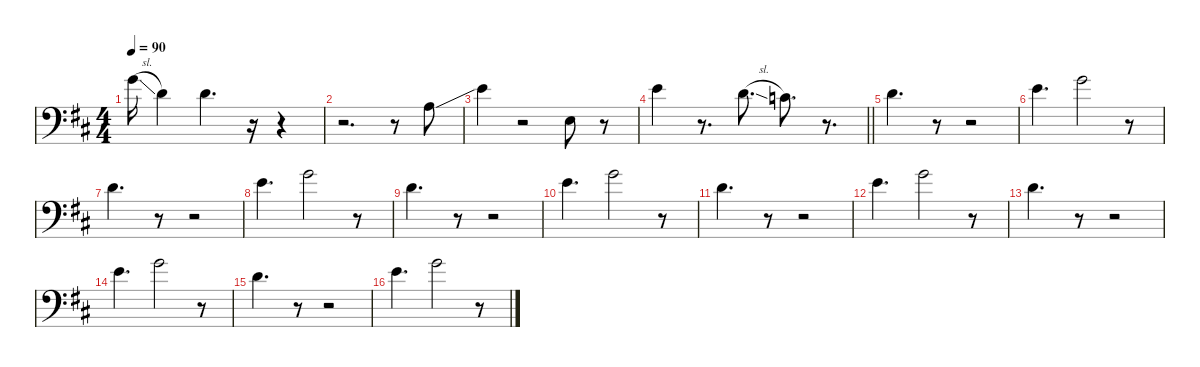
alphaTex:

\defaultSystemsLayout 4
\hideDynamics
\bracketExtendMode nobrackets
\singleTrackTrackNamePolicy hidden
\multiTrackTrackNamePolicy hidden
\otherSystemsTrackNameOrientation horizontal
\track ("Vocals" "cb.") {instrument contrabass}
\staff {score}
\tuning (E4 B3 G3 D3 A2 E2)
\ts (4 4)
\tempo 90
\clef f4
\ks bminor
5.4{sl t acc forcenatural}.16{dy mp beam Down} 0.4{acc forcenatural}.4{dy p beam Down} 0.4{acc forcenatural}.4{d beam Down} r.16{beam Down} r.4{beam Down} |
r.2{d beam Down} r.8{beam Down} 0.5{ss acc forcenatural}.8{beam Down} |
7.5{acc forcenatural}.4{beam Down} r.2{beam Down} 0.6{acc forcenatural}.8{dy pp beam Down} r.8{beam Down} |
\barLineRight lightlight
7.5{acc forcenatural}.4{dy p beam Down} r.8{d beam Down} 5.5{sl acc forcenatural}.8{d beam Down} 3.5{acc forcenatural}.8{d beam Down} r.8{d beam Down} |
5.5{acc forcenatural}.4{d beam Down} r.8{beam Down} r.2{beam Down} |
7.5{acc forcenatural}.4{d beam Down} 10.5{acc forcenatural}.2{beam Down} r.8{beam Down} |
5.5{acc forcenatural}.4{d beam Down} r.8{beam Down} r.2{beam Down} |
7.5{acc forcenatural}.4{d beam Down} 10.5{acc forcenatural}.2{beam Down} r.8{beam Down} |
5.5{acc forcenatural}.4{d beam Down} r.8{beam Down} r.2{beam Down} |
7.5{acc forcenatural}.4{d beam Down} 10.5{acc forcenatural}.2{beam Down} r.8{beam Down} |
5.5{acc forcenatural}.4{d beam Down} r.8{beam Down} r.2{beam Down} |
7.5{acc forcenatural}.4{d beam Down} 10.5{acc forcenatural}.2{beam Down} r.8{beam Down} |
5.5{acc forcenatural}.4{d beam Down} r.8{beam Down} r.2{beam Down} |
7.5{acc forcenatural}.4{d beam Down} 10.5{acc forcenatural}.2{beam Down} r.8{beam Down} |
5.5{acc forcenatural}.4{d beam Down} r.8{beam Down} r.2{beam Down} |
7.5{acc forcenatural}.4{d beam Down} 10.5{acc forcenatural}.2{beam Down} r.8{beam Down}
